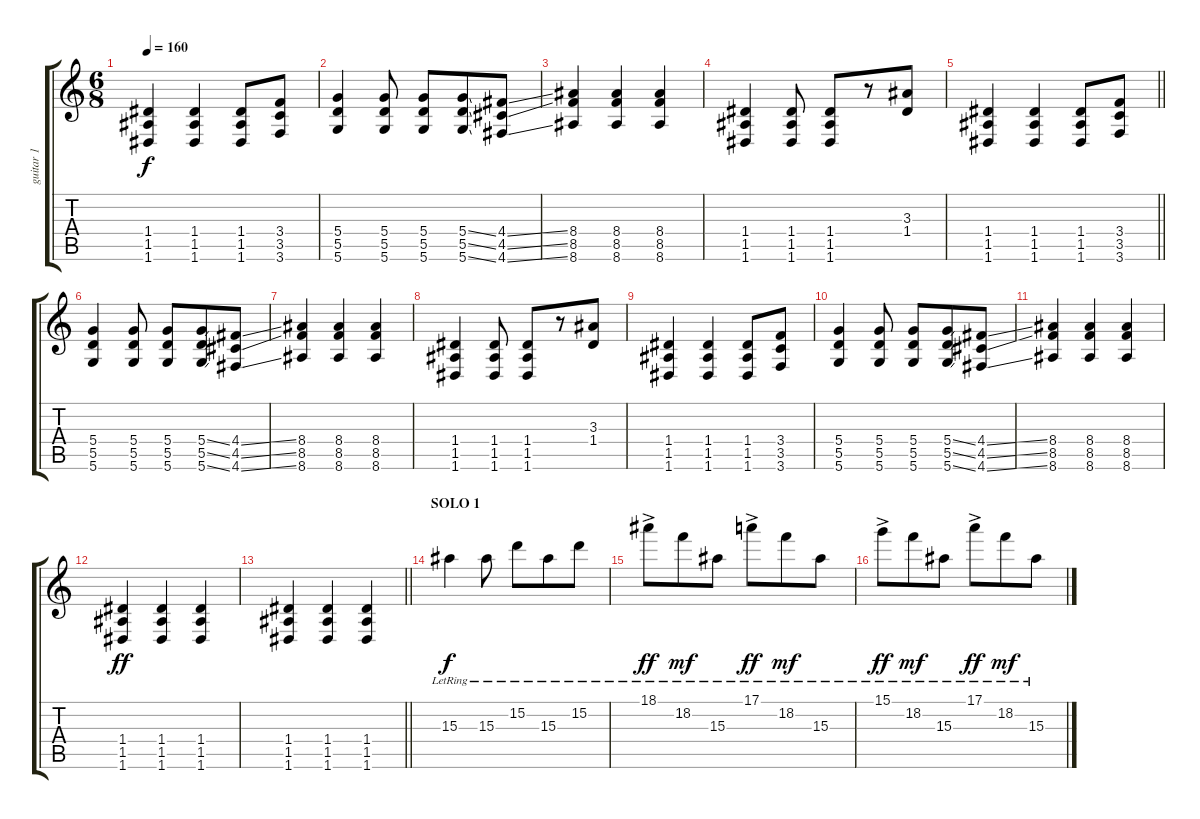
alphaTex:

\track ("guitar 1" "guitar 1") {instrument acousticguitarsteel}
\staff {score tabs}
\tuning (E4 B3 G3 D3 A2 D2) {hide}
\ts (6 8)
\tempo 160
\clef g2
\ks c
(1.4 1.5 1.6).4{dy f} (1.4 1.5 1.6).4 (1.4 1.5 1.6).8 (3.4 3.5 3.6).8 |
(5.4 5.5 5.6).4 (5.4 5.5 5.6).8 (5.4 5.5 5.6).8 (5.4{ss} 5.5{ss} 5.6{ss}).8 (4.4{ss} 4.5{ss} 4.6{ss}).8 |
(8.4 8.5 8.6).4 (8.4 8.5 8.6).4 (8.4 8.5 8.6).4 |
(1.4 1.5 1.6).4 (1.4 1.5 1.6).8 (1.4 1.5 1.6).8 r.8 (3.3 1.4).8 |
\barLineRight lightlight
(1.4 1.5 1.6).4 (1.4 1.5 1.6).4 (1.4 1.5 1.6).8 (3.4 3.5 3.6).8 |
(5.4 5.5 5.6).4 (5.4 5.5 5.6).8 (5.4 5.5 5.6).8 (5.4{ss} 5.5{ss} 5.6{ss}).8 (4.4{ss} 4.5{ss} 4.6{ss}).8 |
(8.4 8.5 8.6).4 (8.4 8.5 8.6).4 (8.4 8.5 8.6).4 |
(1.4 1.5 1.6).4 (1.4 1.5 1.6).8 (1.4 1.5 1.6).8 r.8 (3.3 1.4).8 |
(1.4 1.5 1.6).4 (1.4 1.5 1.6).4 (1.4 1.5 1.6).8 (3.4 3.5 3.6).8 |
(5.4 5.5 5.6).4 (5.4 5.5 5.6).8 (5.4 5.5 5.6).8 (5.4{ss} 5.5{ss} 5.6{ss}).8 (4.4{ss} 4.5{ss} 4.6{ss}).8 |
(8.4 8.5 8.6).4 (8.4 8.5 8.6).4 (8.4 8.5 8.6).4 |
(1.4 1.5 1.6).4{dy ff} (1.4 1.5 1.6).4 (1.4 1.5 1.6).4 |
\barLineRight lightlight
(1.4 1.5 1.6).4 (1.4 1.5 1.6).4 (1.4 1.5 1.6).4 |
\section ("" "SOLO 1")
15.3{lr}.4{dy f} 15.3{lr}.8 15.2{lr}.8 15.3{lr}.8 15.2{lr}.8 |
18.1{ac lr}.8{dy ff} 18.2{lr}.8{dy mf} 15.3{lr}.8 17.1{ac lr}.8{dy ff} 18.2{lr}.8{dy mf} 15.3{lr}.8 |
15.1{ac lr}.8{dy ff} 18.2{lr}.8{dy mf} 15.3{lr}.8 17.1{ac lr}.8{dy ff} 18.2{lr}.8{dy mf} 15.3{lr}.8
